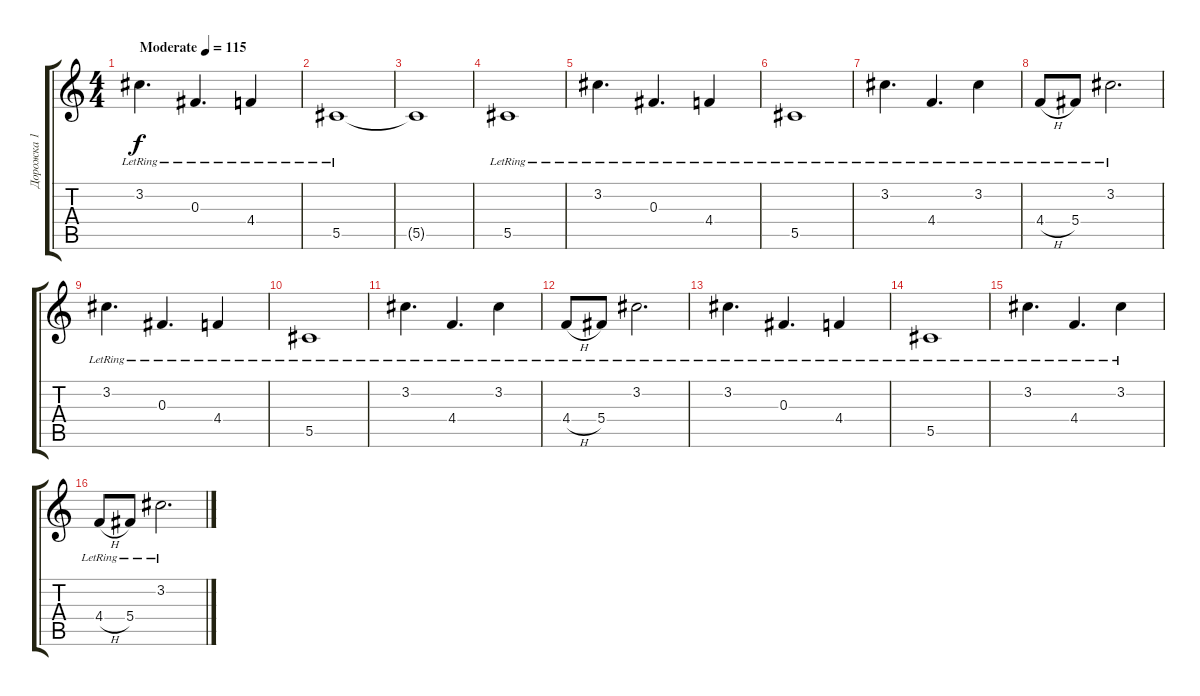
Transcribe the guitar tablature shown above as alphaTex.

\track ("Дорожка 1" "Дорожка 1") {instrument electricguitarjazz}
\staff {score tabs}
\tuning (Eb4 Bb3 Gb3 Db3 Ab2 Db2) {hide}
\ts (4 4)
\tempo (115 "Moderate")
\clef g2
\ks c
3.2{lr}.4{d dy f instrument electricguitarjazz} 0.3{lr}.4{d} 4.4{lr}.4 |
5.5{lr}.1 |
5.5{t}.1 |
5.5{lr}.1 |
3.2{lr}.4{d} 0.3{lr}.4{d} 4.4{lr}.4 |
5.5{lr}.1 |
3.2{lr}.4{d} 4.4{lr}.4{d} 3.2{lr}.4 |
4.4{h lr}.8 5.4{lr}.8 3.2{lr}.2{d} |
3.2{lr}.4{d} 0.3{lr}.4{d} 4.4{lr}.4 |
5.5{lr}.1 |
3.2{lr}.4{d} 4.4{lr}.4{d} 3.2{lr}.4 |
4.4{h lr}.8 5.4{lr}.8 3.2{lr}.2{d} |
3.2{lr}.4{d} 0.3{lr}.4{d} 4.4{lr}.4 |
5.5{lr}.1 |
3.2{lr}.4{d} 4.4{lr}.4{d} 3.2{lr}.4 |
4.4{h lr}.8 5.4{lr}.8 3.2{lr}.2{d}
